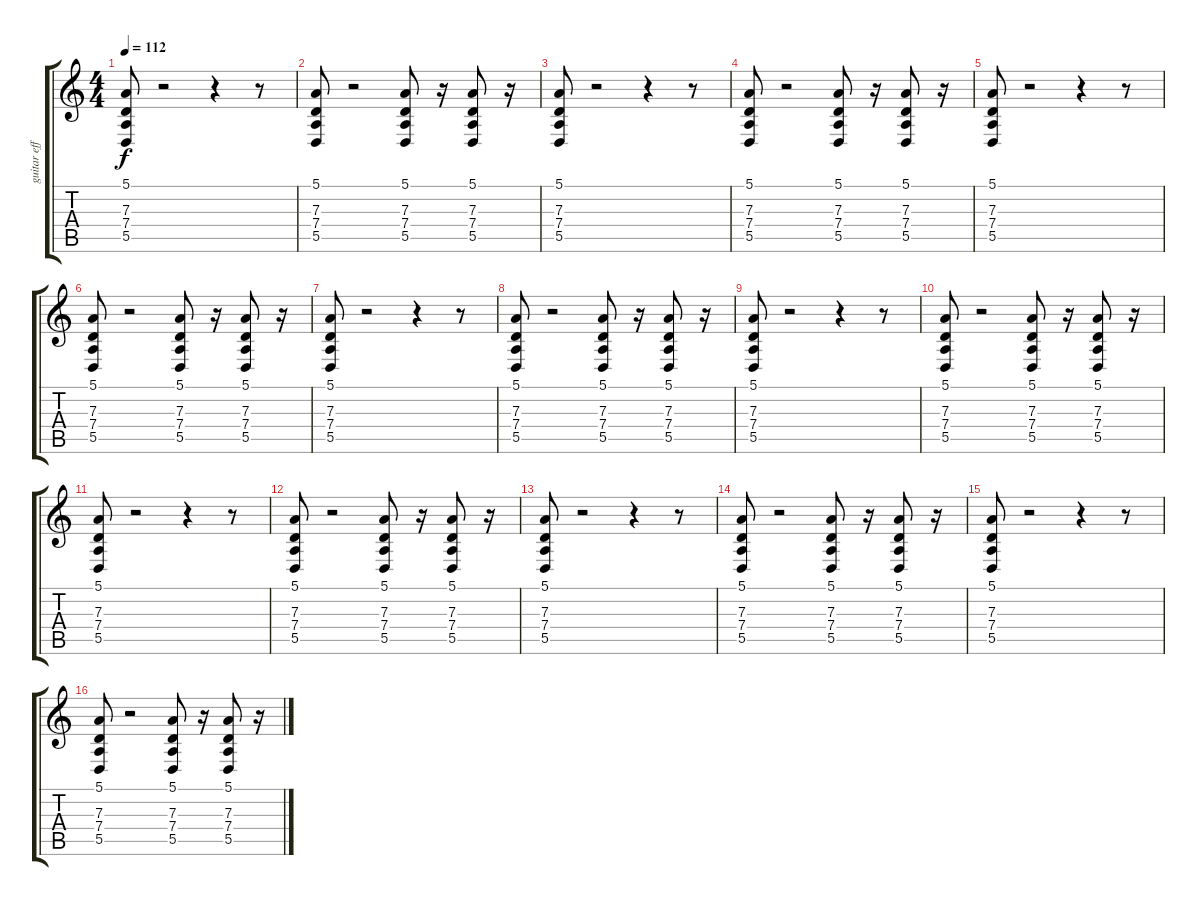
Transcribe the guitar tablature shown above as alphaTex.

\track ("guitar effect" "guitar eff") {instrument lead1square}
\staff {score tabs}
\tuning (E4 B3 G3 D3 A2 E2) {hide}
\ts (4 4)
\tempo 112
\clef g2
\ks c
(5.1 7.3 7.4 5.5).8{dy f} r.2 r.4 r.8 |
(5.1 7.3 7.4 5.5).8 r.2 (5.1 7.3 7.4 5.5).8 r.16 (5.1 7.3 7.4 5.5).8 r.16 |
(5.1 7.3 7.4 5.5).8 r.2 r.4 r.8 |
(5.1 7.3 7.4 5.5).8 r.2 (5.1 7.3 7.4 5.5).8 r.16 (5.1 7.3 7.4 5.5).8 r.16 |
(5.1 7.3 7.4 5.5).8 r.2 r.4 r.8 |
(5.1 7.3 7.4 5.5).8 r.2 (5.1 7.3 7.4 5.5).8 r.16 (5.1 7.3 7.4 5.5).8 r.16 |
(5.1 7.3 7.4 5.5).8 r.2 r.4 r.8 |
(5.1 7.3 7.4 5.5).8 r.2 (5.1 7.3 7.4 5.5).8 r.16 (5.1 7.3 7.4 5.5).8 r.16 |
(5.1 7.3 7.4 5.5).8 r.2 r.4 r.8 |
(5.1 7.3 7.4 5.5).8 r.2 (5.1 7.3 7.4 5.5).8 r.16 (5.1 7.3 7.4 5.5).8 r.16 |
(5.1 7.3 7.4 5.5).8 r.2 r.4 r.8 |
(5.1 7.3 7.4 5.5).8 r.2 (5.1 7.3 7.4 5.5).8 r.16 (5.1 7.3 7.4 5.5).8 r.16 |
(5.1 7.3 7.4 5.5).8 r.2 r.4 r.8 |
(5.1 7.3 7.4 5.5).8 r.2 (5.1 7.3 7.4 5.5).8 r.16 (5.1 7.3 7.4 5.5).8 r.16 |
(5.1 7.3 7.4 5.5).8 r.2 r.4 r.8 |
(5.1 7.3 7.4 5.5).8 r.2 (5.1 7.3 7.4 5.5).8 r.16 (5.1 7.3 7.4 5.5).8 r.16
